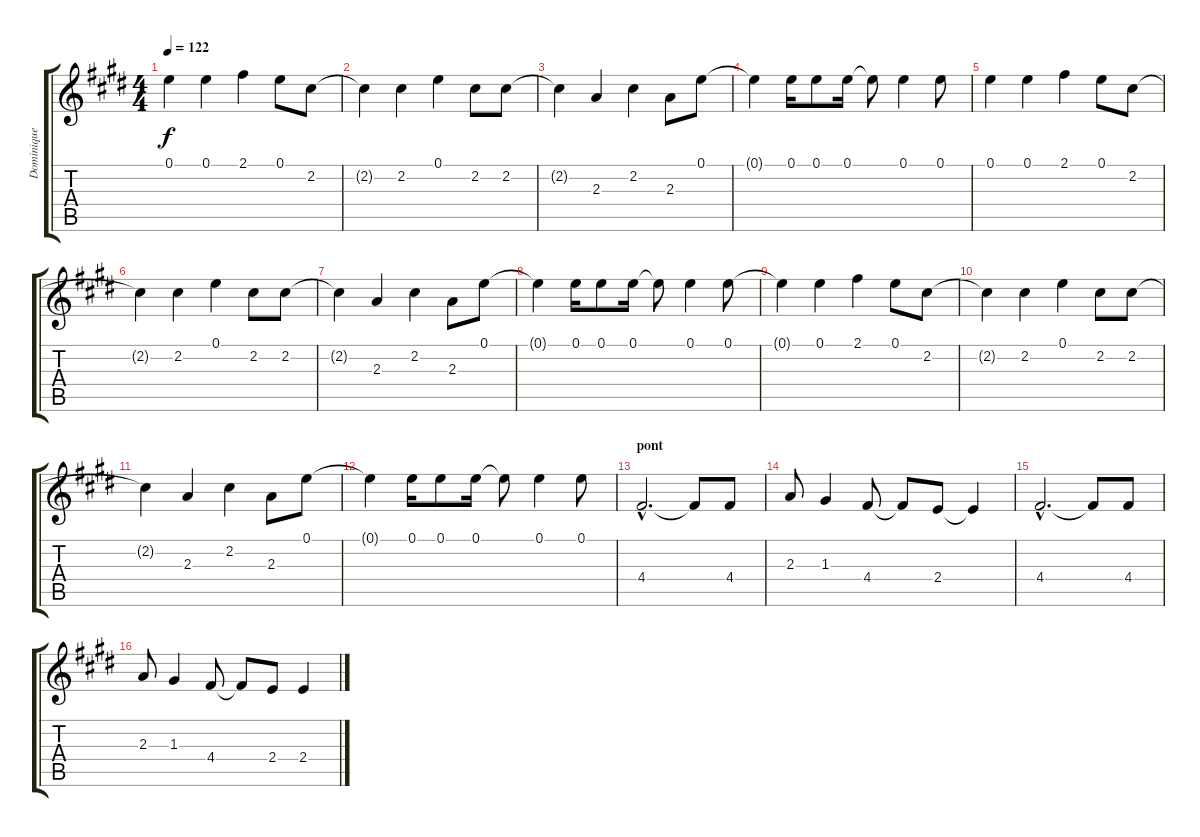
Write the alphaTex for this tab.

\track ("Dominique Nicolas (guitare mélodique)" "Dominique ") {instrument distortionguitar}
\staff {score tabs}
\tuning (E4 B3 G3 D3 A2 E2) {hide}
\ts (4 4)
\tempo 122
\clef g2
\ks e
0.1.4{dy f} 0.1.4 2.1.4 0.1.8 2.2.8 |
2.2{t}.4 2.2.4 0.1.4 2.2.8 2.2.8 |
2.2{t}.4 2.3.4 2.2.4 2.3.8 0.1.8 |
0.1{t}.4 0.1.16 0.1.8 0.1.16 0.1{t}.8 0.1.4 0.1.8 |
0.1.4 0.1.4 2.1.4 0.1.8 2.2.8 |
2.2{t}.4 2.2.4 0.1.4 2.2.8 2.2.8 |
2.2{t}.4 2.3.4 2.2.4 2.3.8 0.1.8 |
0.1{t}.4 0.1.16 0.1.8 0.1.16 0.1{t}.8 0.1.4 0.1.8 |
0.1{t}.4 0.1.4 2.1.4 0.1.8 2.2.8 |
2.2{t}.4 2.2.4 0.1.4 2.2.8 2.2.8 |
2.2{t}.4 2.3.4 2.2.4 2.3.8 0.1.8 |
0.1{t}.4 0.1.16 0.1.8 0.1.16 0.1{t}.8 0.1.4 0.1.8 |
\section ("" "pont")
4.4{hac}.2{d} 4.4{t}.8 4.4.8 |
2.3.8 1.3.4 4.4.8 4.4{t}.8 2.4.8 2.4{t}.4 |
4.4{hac}.2{d} 4.4{t}.8 4.4.8 |
2.3.8 1.3.4 4.4.8 4.4{t}.8 2.4.8 2.4.4
